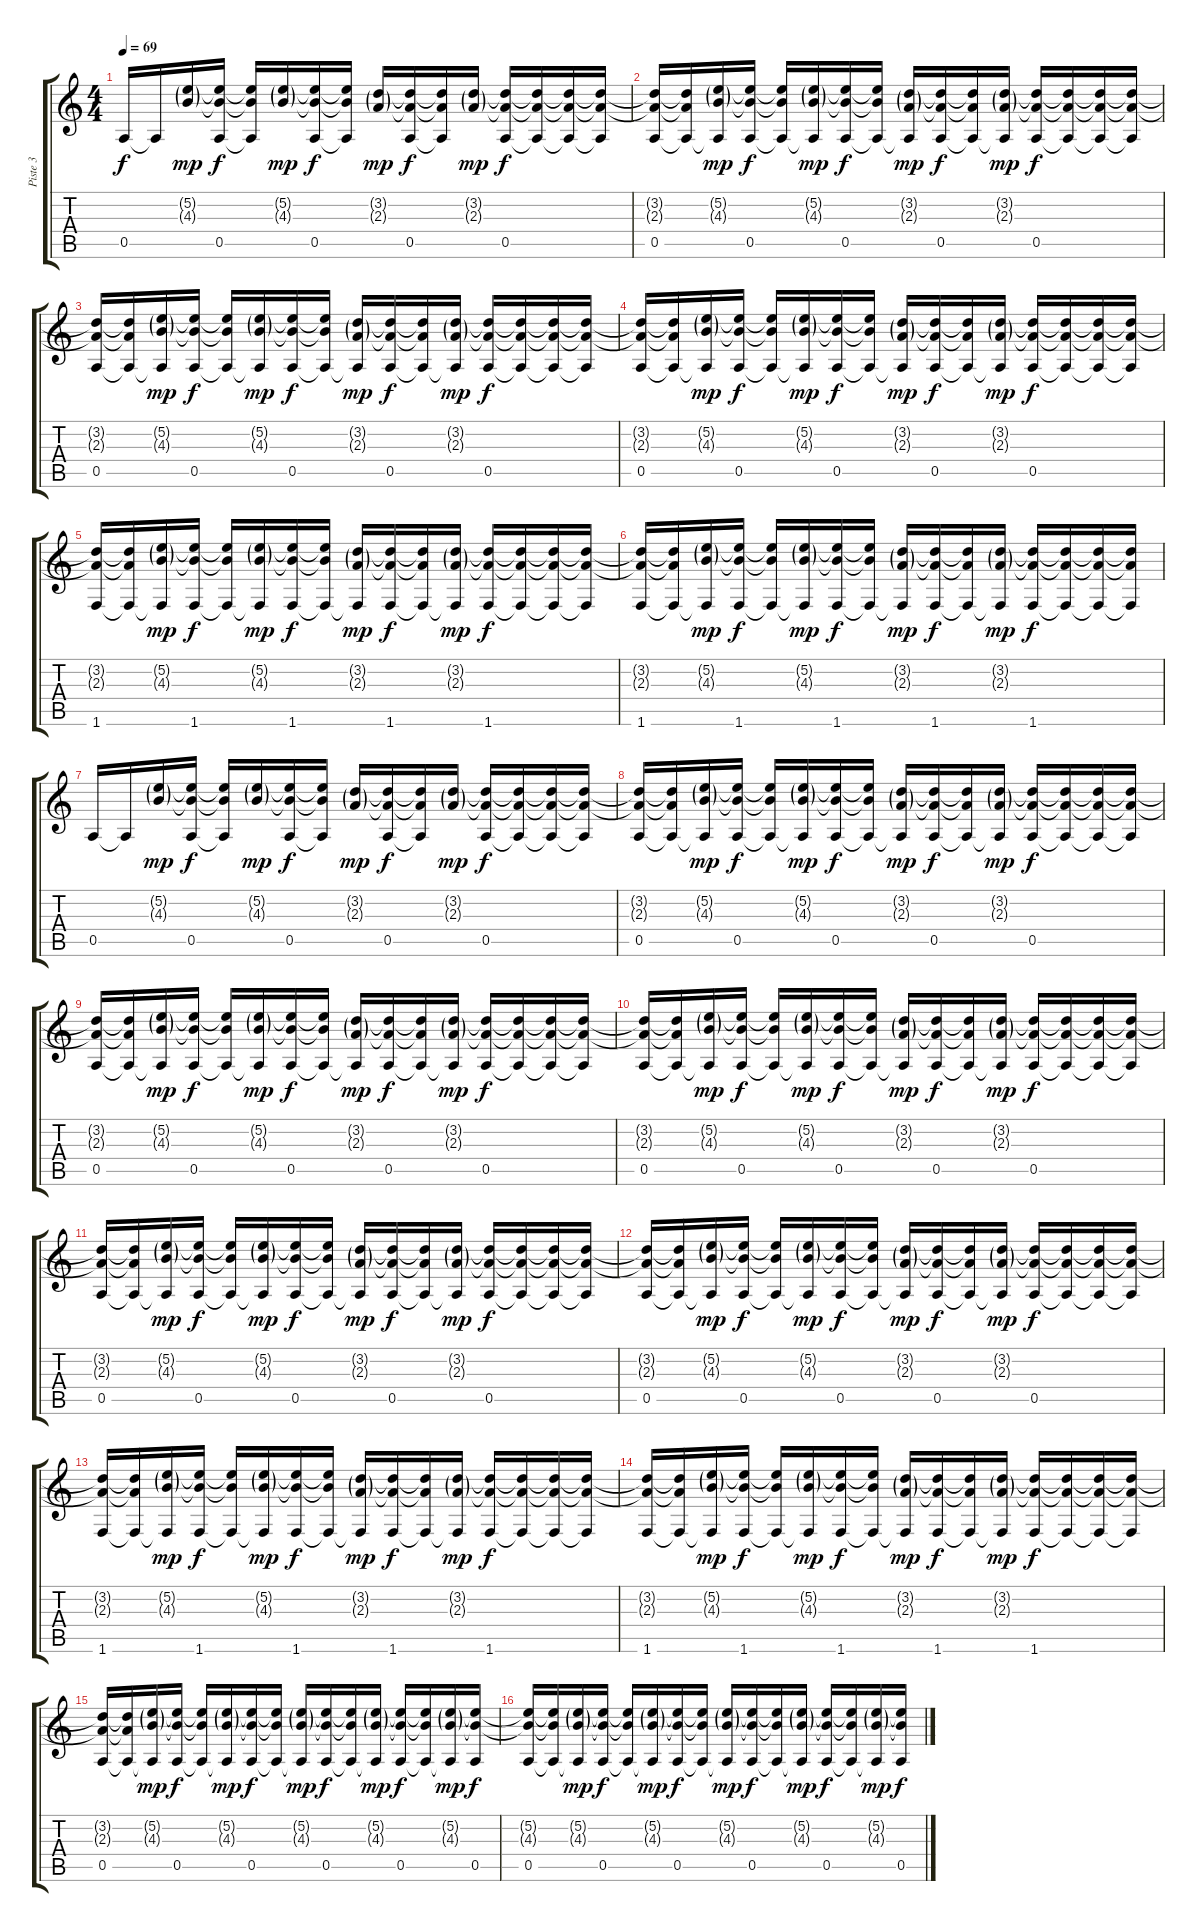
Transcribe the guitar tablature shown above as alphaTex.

\track ("Piste 3" "Piste 3") {instrument distortionguitar}
\staff {score tabs}
\tuning (E4 B3 G3 D3 A2 E2) {hide}
\ts (4 4)
\tempo 69
\clef g2
\ks c
0.5.16{dy f} 0.5{t}.16 (5.2{g} 4.3{g}).16{dy mp} (5.2{t} 4.3{t} 0.5).16{dy f} (5.2{t} 4.3{t} 0.5{t}).16 (5.2{g} 4.3{g}).16{dy mp} (5.2{t} 4.3{t} 0.5).16{dy f} (5.2{t} 4.3{t} 0.5{t}).16 (3.2{g} 2.3{g}).16{dy mp} (3.2{t} 2.3{t} 0.5).16{dy f} (3.2{t} 2.3{t} 0.5{t}).16 (3.2{g} 2.3{g}).16{dy mp} (3.2{t} 2.3{t} 0.5).16{dy f} (3.2{t} 2.3{t} 0.5{t}).16 (3.2{t} 2.3{t} 0.5{t}).16 (3.2{t} 2.3{t} 0.5{t}).16 |
(3.2{t} 2.3{t} 0.5).16 (3.2{t} 2.3{t} 0.5{t}).16 (5.2{g} 4.3{g} 0.5{t}).16{dy mp} (5.2{t} 4.3{t} 0.5).16{dy f} (5.2{t} 4.3{t} 0.5{t}).16 (5.2{g} 4.3{g} 0.5{t}).16{dy mp} (5.2{t} 4.3{t} 0.5).16{dy f} (5.2{t} 4.3{t} 0.5{t}).16 (3.2{g} 2.3{g} 0.5{t}).16{dy mp} (3.2{t} 2.3{t} 0.5).16{dy f} (3.2{t} 2.3{t} 0.5{t}).16 (3.2{g} 2.3{g} 0.5{t}).16{dy mp} (3.2{t} 2.3{t} 0.5).16{dy f} (3.2{t} 2.3{t} 0.5{t}).16 (3.2{t} 2.3{t} 0.5{t}).16 (3.2{t} 2.3{t} 0.5{t}).16 |
(3.2{t} 2.3{t} 0.5).16 (3.2{t} 2.3{t} 0.5{t}).16 (5.2{g} 4.3{g} 0.5{t}).16{dy mp} (5.2{t} 4.3{t} 0.5).16{dy f} (5.2{t} 4.3{t} 0.5{t}).16 (5.2{g} 4.3{g} 0.5{t}).16{dy mp} (5.2{t} 4.3{t} 0.5).16{dy f} (5.2{t} 4.3{t} 0.5{t}).16 (3.2{g} 2.3{g} 0.5{t}).16{dy mp} (3.2{t} 2.3{t} 0.5).16{dy f} (3.2{t} 2.3{t} 0.5{t}).16 (3.2{g} 2.3{g} 0.5{t}).16{dy mp} (3.2{t} 2.3{t} 0.5).16{dy f} (3.2{t} 2.3{t} 0.5{t}).16 (3.2{t} 2.3{t} 0.5{t}).16 (3.2{t} 2.3{t} 0.5{t}).16 |
(3.2{t} 2.3{t} 0.5).16 (3.2{t} 2.3{t} 0.5{t}).16 (5.2{g} 4.3{g} 0.5{t}).16{dy mp} (5.2{t} 4.3{t} 0.5).16{dy f} (5.2{t} 4.3{t} 0.5{t}).16 (5.2{g} 4.3{g} 0.5{t}).16{dy mp} (5.2{t} 4.3{t} 0.5).16{dy f} (5.2{t} 4.3{t} 0.5{t}).16 (3.2{g} 2.3{g} 0.5{t}).16{dy mp} (3.2{t} 2.3{t} 0.5).16{dy f} (3.2{t} 2.3{t} 0.5{t}).16 (3.2{g} 2.3{g} 0.5{t}).16{dy mp} (3.2{t} 2.3{t} 0.5).16{dy f} (3.2{t} 2.3{t} 0.5{t}).16 (3.2{t} 2.3{t} 0.5{t}).16 (3.2{t} 2.3{t} 0.5{t}).16 |
(3.2{t} 2.3{t} 1.6).16 (3.2{t} 2.3{t} 1.6{t}).16 (5.2{g} 4.3{g} 1.6{t}).16{dy mp} (5.2{t} 4.3{t} 1.6).16{dy f} (5.2{t} 4.3{t} 1.6{t}).16 (5.2{g} 4.3{g} 1.6{t}).16{dy mp} (5.2{t} 4.3{t} 1.6).16{dy f} (5.2{t} 4.3{t} 1.6{t}).16 (3.2{g} 2.3{g} 1.6{t}).16{dy mp} (3.2{t} 2.3{t} 1.6).16{dy f} (3.2{t} 2.3{t} 1.6{t}).16 (3.2{g} 2.3{g} 1.6{t}).16{dy mp} (3.2{t} 2.3{t} 1.6).16{dy f} (3.2{t} 2.3{t} 1.6{t}).16 (3.2{t} 2.3{t} 1.6{t}).16 (3.2{t} 2.3{t} 1.6{t}).16 |
(3.2{t} 2.3{t} 1.6).16 (3.2{t} 2.3{t} 1.6{t}).16 (5.2{g} 4.3{g} 1.6{t}).16{dy mp} (5.2{t} 4.3{t} 1.6).16{dy f} (5.2{t} 4.3{t} 1.6{t}).16 (5.2{g} 4.3{g} 1.6{t}).16{dy mp} (5.2{t} 4.3{t} 1.6).16{dy f} (5.2{t} 4.3{t} 1.6{t}).16 (3.2{g} 2.3{g} 1.6{t}).16{dy mp} (3.2{t} 2.3{t} 1.6).16{dy f} (3.2{t} 2.3{t} 1.6{t}).16 (3.2{g} 2.3{g} 1.6{t}).16{dy mp} (3.2{t} 2.3{t} 1.6).16{dy f} (3.2{t} 2.3{t} 1.6{t}).16 (3.2{t} 2.3{t} 1.6{t}).16 (3.2{t} 2.3{t} 1.6{t}).16 |
0.5.16 0.5{t}.16 (5.2{g} 4.3{g}).16{dy mp} (5.2{t} 4.3{t} 0.5).16{dy f} (5.2{t} 4.3{t} 0.5{t}).16 (5.2{g} 4.3{g}).16{dy mp} (5.2{t} 4.3{t} 0.5).16{dy f} (5.2{t} 4.3{t} 0.5{t}).16 (3.2{g} 2.3{g}).16{dy mp} (3.2{t} 2.3{t} 0.5).16{dy f} (3.2{t} 2.3{t} 0.5{t}).16 (3.2{g} 2.3{g}).16{dy mp} (3.2{t} 2.3{t} 0.5).16{dy f} (3.2{t} 2.3{t} 0.5{t}).16 (3.2{t} 2.3{t} 0.5{t}).16 (3.2{t} 2.3{t} 0.5{t}).16 |
(3.2{t} 2.3{t} 0.5).16 (3.2{t} 2.3{t} 0.5{t}).16 (5.2{g} 4.3{g} 0.5{t}).16{dy mp} (5.2{t} 4.3{t} 0.5).16{dy f} (5.2{t} 4.3{t} 0.5{t}).16 (5.2{g} 4.3{g} 0.5{t}).16{dy mp} (5.2{t} 4.3{t} 0.5).16{dy f} (5.2{t} 4.3{t} 0.5{t}).16 (3.2{g} 2.3{g} 0.5{t}).16{dy mp} (3.2{t} 2.3{t} 0.5).16{dy f} (3.2{t} 2.3{t} 0.5{t}).16 (3.2{g} 2.3{g} 0.5{t}).16{dy mp} (3.2{t} 2.3{t} 0.5).16{dy f} (3.2{t} 2.3{t} 0.5{t}).16 (3.2{t} 2.3{t} 0.5{t}).16 (3.2{t} 2.3{t} 0.5{t}).16 |
(3.2{t} 2.3{t} 0.5).16 (3.2{t} 2.3{t} 0.5{t}).16 (5.2{g} 4.3{g} 0.5{t}).16{dy mp} (5.2{t} 4.3{t} 0.5).16{dy f} (5.2{t} 4.3{t} 0.5{t}).16 (5.2{g} 4.3{g} 0.5{t}).16{dy mp} (5.2{t} 4.3{t} 0.5).16{dy f} (5.2{t} 4.3{t} 0.5{t}).16 (3.2{g} 2.3{g} 0.5{t}).16{dy mp} (3.2{t} 2.3{t} 0.5).16{dy f} (3.2{t} 2.3{t} 0.5{t}).16 (3.2{g} 2.3{g} 0.5{t}).16{dy mp} (3.2{t} 2.3{t} 0.5).16{dy f} (3.2{t} 2.3{t} 0.5{t}).16 (3.2{t} 2.3{t} 0.5{t}).16 (3.2{t} 2.3{t} 0.5{t}).16 |
(3.2{t} 2.3{t} 0.5).16 (3.2{t} 2.3{t} 0.5{t}).16 (5.2{g} 4.3{g} 0.5{t}).16{dy mp} (5.2{t} 4.3{t} 0.5).16{dy f} (5.2{t} 4.3{t} 0.5{t}).16 (5.2{g} 4.3{g} 0.5{t}).16{dy mp} (5.2{t} 4.3{t} 0.5).16{dy f} (5.2{t} 4.3{t} 0.5{t}).16 (3.2{g} 2.3{g} 0.5{t}).16{dy mp} (3.2{t} 2.3{t} 0.5).16{dy f} (3.2{t} 2.3{t} 0.5{t}).16 (3.2{g} 2.3{g} 0.5{t}).16{dy mp} (3.2{t} 2.3{t} 0.5).16{dy f} (3.2{t} 2.3{t} 0.5{t}).16 (3.2{t} 2.3{t} 0.5{t}).16 (3.2{t} 2.3{t} 0.5{t}).16 |
(3.2{t} 2.3{t} 0.5).16 (3.2{t} 2.3{t} 0.5{t}).16 (5.2{g} 4.3{g} 0.5{t}).16{dy mp} (5.2{t} 4.3{t} 0.5).16{dy f} (5.2{t} 4.3{t} 0.5{t}).16 (5.2{g} 4.3{g} 0.5{t}).16{dy mp} (5.2{t} 4.3{t} 0.5).16{dy f} (5.2{t} 4.3{t} 0.5{t}).16 (3.2{g} 2.3{g} 0.5{t}).16{dy mp} (3.2{t} 2.3{t} 0.5).16{dy f} (3.2{t} 2.3{t} 0.5{t}).16 (3.2{g} 2.3{g} 0.5{t}).16{dy mp} (3.2{t} 2.3{t} 0.5).16{dy f} (3.2{t} 2.3{t} 0.5{t}).16 (3.2{t} 2.3{t} 0.5{t}).16 (3.2{t} 2.3{t} 0.5{t}).16 |
(3.2{t} 2.3{t} 0.5).16 (3.2{t} 2.3{t} 0.5{t}).16 (5.2{g} 4.3{g} 0.5{t}).16{dy mp} (5.2{t} 4.3{t} 0.5).16{dy f} (5.2{t} 4.3{t} 0.5{t}).16 (5.2{g} 4.3{g} 0.5{t}).16{dy mp} (5.2{t} 4.3{t} 0.5).16{dy f} (5.2{t} 4.3{t} 0.5{t}).16 (3.2{g} 2.3{g} 0.5{t}).16{dy mp} (3.2{t} 2.3{t} 0.5).16{dy f} (3.2{t} 2.3{t} 0.5{t}).16 (3.2{g} 2.3{g} 0.5{t}).16{dy mp} (3.2{t} 2.3{t} 0.5).16{dy f} (3.2{t} 2.3{t} 0.5{t}).16 (3.2{t} 2.3{t} 0.5{t}).16 (3.2{t} 2.3{t} 0.5{t}).16 |
(3.2{t} 2.3{t} 1.6).16 (3.2{t} 2.3{t} 1.6{t}).16 (5.2{g} 4.3{g} 1.6{t}).16{dy mp} (5.2{t} 4.3{t} 1.6).16{dy f} (5.2{t} 4.3{t} 1.6{t}).16 (5.2{g} 4.3{g} 1.6{t}).16{dy mp} (5.2{t} 4.3{t} 1.6).16{dy f} (5.2{t} 4.3{t} 1.6{t}).16 (3.2{g} 2.3{g} 1.6{t}).16{dy mp} (3.2{t} 2.3{t} 1.6).16{dy f} (3.2{t} 2.3{t} 1.6{t}).16 (3.2{g} 2.3{g} 1.6{t}).16{dy mp} (3.2{t} 2.3{t} 1.6).16{dy f} (3.2{t} 2.3{t} 1.6{t}).16 (3.2{t} 2.3{t} 1.6{t}).16 (3.2{t} 2.3{t} 1.6{t}).16 |
(3.2{t} 2.3{t} 1.6).16 (3.2{t} 2.3{t} 1.6{t}).16 (5.2{g} 4.3{g} 1.6{t}).16{dy mp} (5.2{t} 4.3{t} 1.6).16{dy f} (5.2{t} 4.3{t} 1.6{t}).16 (5.2{g} 4.3{g} 1.6{t}).16{dy mp} (5.2{t} 4.3{t} 1.6).16{dy f} (5.2{t} 4.3{t} 1.6{t}).16 (3.2{g} 2.3{g} 1.6{t}).16{dy mp} (3.2{t} 2.3{t} 1.6).16{dy f} (3.2{t} 2.3{t} 1.6{t}).16 (3.2{g} 2.3{g} 1.6{t}).16{dy mp} (3.2{t} 2.3{t} 1.6).16{dy f} (3.2{t} 2.3{t} 1.6{t}).16 (3.2{t} 2.3{t} 1.6{t}).16 (3.2{t} 2.3{t} 1.6{t}).16 |
(3.2{t} 2.3{t} 0.5).16 (3.2{t} 2.3{t} 0.5{t}).16 (5.2{g} 4.3{g} 0.5{t}).16{dy mp} (5.2{t} 4.3{t} 0.5).16{dy f} (5.2{t} 4.3{t} 0.5{t}).16 (5.2{g} 4.3{g} 0.5{t}).16{dy mp} (5.2{t} 4.3{t} 0.5).16{dy f} (5.2{t} 4.3{t} 0.5{t}).16 (5.2{g} 4.3{g} 0.5{t}).16{dy mp} (5.2{t} 4.3{t} 0.5).16{dy f} (5.2{t} 4.3{t} 0.5{t}).16 (5.2{g} 4.3{g} 0.5{t}).16{dy mp} (5.2{t} 4.3{t} 0.5).16{dy f} (5.2{t} 4.3{t} 0.5{t}).16 (5.2{g} 4.3{g} 0.5{t}).16{dy mp} (5.2{t} 4.3{t} 0.5).16{dy f} |
(5.2{t} 4.3{t} 0.5).16 (5.2{t} 4.3{t} 0.5{t}).16 (5.2{g} 4.3{g} 0.5{t}).16{dy mp} (5.2{t} 4.3{t} 0.5).16{dy f} (5.2{t} 4.3{t} 0.5{t}).16 (5.2{g} 4.3{g} 0.5{t}).16{dy mp} (5.2{t} 4.3{t} 0.5).16{dy f} (5.2{t} 4.3{t} 0.5{t}).16 (5.2{g} 4.3{g} 0.5{t}).16{dy mp} (5.2{t} 4.3{t} 0.5).16{dy f} (5.2{t} 4.3{t} 0.5{t}).16 (5.2{g} 4.3{g} 0.5{t}).16{dy mp} (5.2{t} 4.3{t} 0.5).16{dy f} (5.2{t} 4.3{t} 0.5{t}).16 (5.2{g} 4.3{g} 0.5{t}).16{dy mp} (5.2{t} 4.3{t} 0.5).16{dy f}
